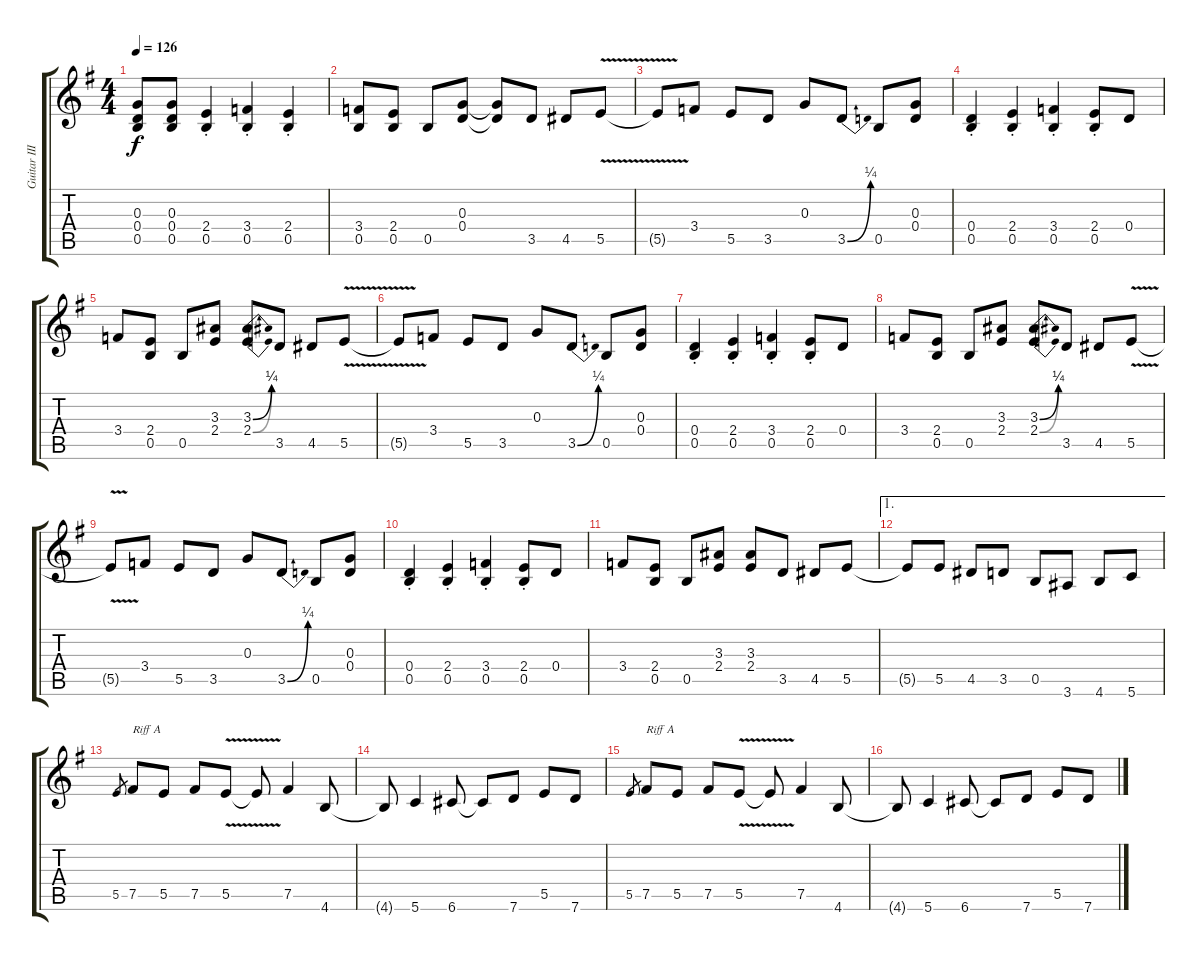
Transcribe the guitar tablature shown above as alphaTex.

\track ("Guitar III" "Guitar III") {instrument distortionguitar}
\staff {score tabs}
\tuning (D4 B3 G3 D3 B2 G2) {hide}
\ts (4 4)
\tempo 126
\clef g2
\ks g
(0.3 0.4 0.5).8{dy f} (0.3 0.4 0.5).8 (2.4{st} 0.5{st}).4 (3.4{st} 0.5{st}).4 (2.4{st} 0.5{st}).4 |
(3.4 0.5).8 (2.4 0.5).8 0.5.8 (0.3 0.4).8 (0.3{t} 0.4{t}).8 3.5.8 4.5.8 5.5{v}.8 |
5.5{t}.8 3.4.8 5.5.8 3.5.8 0.3.8 3.5{be (bend 0 0 60 1)}.8 0.5.8 (0.3 0.4).8 |
(0.4{st} 0.5{st}).4 (2.4{st} 0.5{st}).4 (3.4{st} 0.5{st}).4 (2.4{st} 0.5{st}).8 0.4.8 |
3.4.8 (2.4 0.5).8 0.5.8 (3.3 2.4).8 (3.3{be (bend 0 0 60 1)} 2.4{be (bend 0 0 60 1)}).8 3.5.8 4.5.8 5.5{v}.8 |
5.5{t}.8 3.4.8 5.5.8 3.5.8 0.3.8 3.5{be (bend 0 0 60 1)}.8 0.5.8 (0.3 0.4).8 |
(0.4{st} 0.5{st}).4 (2.4{st} 0.5{st}).4 (3.4{st} 0.5{st}).4 (2.4{st} 0.5{st}).8 0.4.8 |
3.4.8 (2.4 0.5).8 0.5.8 (3.3 2.4).8 (3.3{be (bend 0 0 60 1)} 2.4{be (bend 0 0 60 1)}).8 3.5.8 4.5.8 5.5{v}.8 |
5.5{t}.8 3.4.8 5.5.8 3.5.8 0.3.8 3.5{be (bend 0 0 60 1)}.8 0.5.8 (0.3 0.4).8 |
(0.4{st} 0.5{st}).4 (2.4{st} 0.5{st}).4 (3.4{st} 0.5{st}).4 (2.4{st} 0.5{st}).8 0.4.8 |
3.4.8 (2.4 0.5).8 0.5.8 (3.3 2.4).8 (3.3 2.4).8 3.5.8 4.5.8 5.5.8 |
\ae 1
5.5{t}.8 5.5.8 4.5.8 3.5.8 0.5.8 3.6.8 4.6.8 5.6.8 |
5.5.8{gr} 7.5.8{txt "Riff A"} 5.5.8 7.5.8 5.5{v}.8 5.5{t}.8 7.5.4 4.6.8 |
4.6{t}.8 5.6.4 6.6.8 6.6{t}.8 7.6.8 5.5.8 7.6.8 |
5.5.8{gr} 7.5.8{txt "Riff A"} 5.5.8 7.5.8 5.5{v}.8 5.5{t}.8 7.5.4 4.6.8 |
4.6{t}.8 5.6.4 6.6.8 6.6{t}.8 7.6.8 5.5.8 7.6.8
